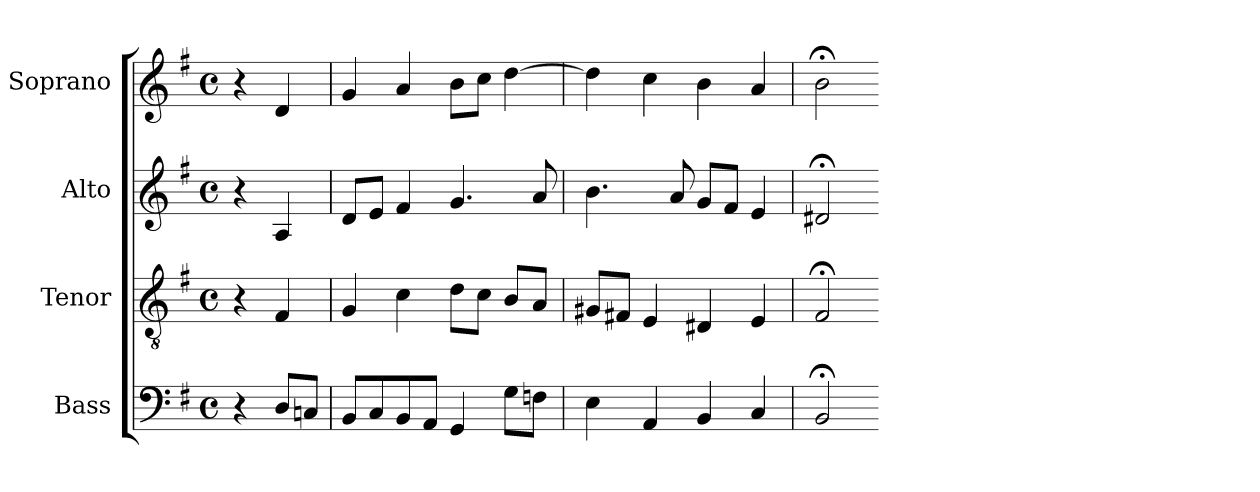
**kern	**kern	**kern	**kern
*part4	*part3	*part2	*part1
*staff4	*staff3	*staff2	*staff1
*I"Bass	*I"Tenor	*I"Alto	*I"Soprano
*I'B	*I'T	*I'A	*I'S
*clefF4	*clefGv2	*clefG2	*clefG2
*k[f#]	*k[f#]	*k[f#]	*k[f#]
*G:	*G:	*G:	*G:
*M4/4	*M4/4	*M4/4	*M4/4
*met(c)	*met(c)	*met(c)	*met(c)
*MM100	*MM100	*MM100	*MM100
=	=	=	=
4r	4r	4r	4r
8DL	4F#	4A	4d
8CnJ	.	.	.
=9	=9	=9	=9
8BBL	4G	8dL	4g
8C	.	8eJ	.
8BB	4c	4f#	4a
8AAJ	.	.	.
4GG	8dL	4.g	8bL
.	8cJ	.	8ccJ
8GL	8BL	.	[4dd
8FnJ	8AJ	8a	.
=10	=10	=10	=10
4E	8G#XL	4.b	4dd]
.	8F#XJ	.	.
4AA	4E	.	4cc
.	.	8a	.
4BB	4D#X	8gL	4b
.	.	8f#J	.
4C	4E	4e	4a
=11	=11	=11	=11
2BB;<	2F#;<	2d#X;<	2b;<
=-	=-	=-	=-
*-	*-	*-	*-
